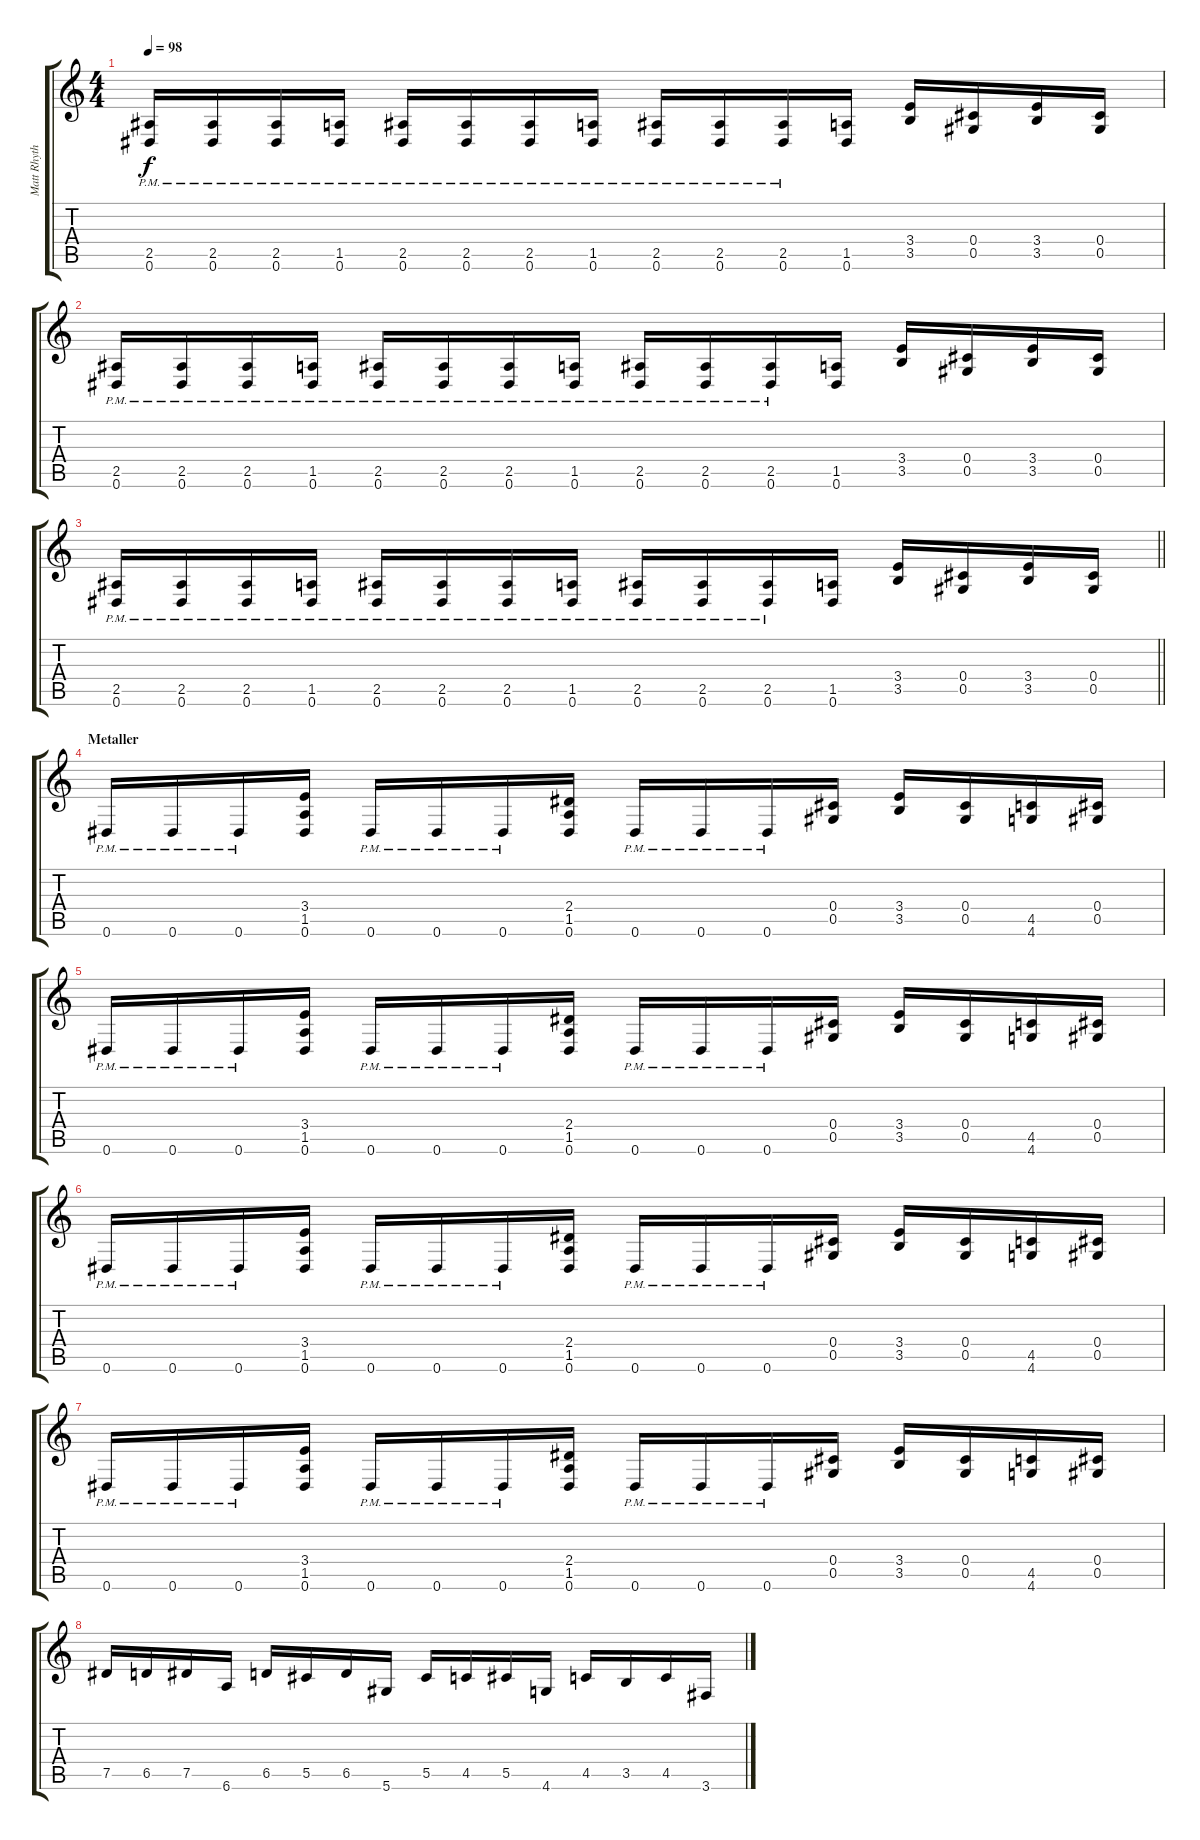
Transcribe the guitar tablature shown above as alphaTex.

\track ("Matt Rhythm" "Matt Rhyth") {instrument distortionguitar}
\staff {score tabs}
\tuning (Eb4 Bb3 Gb3 Db3 Ab2 Eb2) {hide}
\ts (4 4)
\tempo 98
\clef g2
\ks c
(2.5{pm} 0.6{pm}).16{dy f} (2.5{pm} 0.6{pm}).16 (2.5{pm} 0.6{pm}).16 (1.5{pm} 0.6{pm}).16 (2.5{pm} 0.6{pm}).16 (2.5{pm} 0.6{pm}).16 (2.5{pm} 0.6{pm}).16 (1.5{pm} 0.6{pm}).16 (2.5{pm} 0.6{pm}).16 (2.5{pm} 0.6{pm}).16 (2.5{pm} 0.6{pm}).16 (1.5 0.6).16 (3.4 3.5).16 (0.4 0.5).16 (3.4 3.5).16 (0.4 0.5).16 |
(2.5{pm} 0.6{pm}).16 (2.5{pm} 0.6{pm}).16 (2.5{pm} 0.6{pm}).16 (1.5{pm} 0.6{pm}).16 (2.5{pm} 0.6{pm}).16 (2.5{pm} 0.6{pm}).16 (2.5{pm} 0.6{pm}).16 (1.5{pm} 0.6{pm}).16 (2.5{pm} 0.6{pm}).16 (2.5{pm} 0.6{pm}).16 (2.5{pm} 0.6{pm}).16 (1.5 0.6).16 (3.4 3.5).16 (0.4 0.5).16 (3.4 3.5).16 (0.4 0.5).16 |
\barLineRight lightlight
(2.5{pm} 0.6{pm}).16 (2.5{pm} 0.6{pm}).16 (2.5{pm} 0.6{pm}).16 (1.5{pm} 0.6{pm}).16 (2.5{pm} 0.6{pm}).16 (2.5{pm} 0.6{pm}).16 (2.5{pm} 0.6{pm}).16 (1.5{pm} 0.6{pm}).16 (2.5{pm} 0.6{pm}).16 (2.5{pm} 0.6{pm}).16 (2.5{pm} 0.6{pm}).16 (1.5 0.6).16 (3.4 3.5).16 (0.4 0.5).16 (3.4 3.5).16 (0.4 0.5).16 |
\section ("" "Metaller")
0.6{pm}.16 0.6{pm}.16 0.6{pm}.16 (3.4 1.5 0.6).16 0.6{pm}.16 0.6{pm}.16 0.6{pm}.16 (2.4 1.5 0.6).16 0.6{pm}.16 0.6{pm}.16 0.6{pm}.16 (0.4 0.5).16 (3.4 3.5).16 (0.4 0.5).16 (4.5 4.6).16 (0.4 0.5).16 |
0.6{pm}.16 0.6{pm}.16 0.6{pm}.16 (3.4 1.5 0.6).16 0.6{pm}.16 0.6{pm}.16 0.6{pm}.16 (2.4 1.5 0.6).16 0.6{pm}.16 0.6{pm}.16 0.6{pm}.16 (0.4 0.5).16 (3.4 3.5).16 (0.4 0.5).16 (4.5 4.6).16 (0.4 0.5).16 |
0.6{pm}.16 0.6{pm}.16 0.6{pm}.16 (3.4 1.5 0.6).16 0.6{pm}.16 0.6{pm}.16 0.6{pm}.16 (2.4 1.5 0.6).16 0.6{pm}.16 0.6{pm}.16 0.6{pm}.16 (0.4 0.5).16 (3.4 3.5).16 (0.4 0.5).16 (4.5 4.6).16 (0.4 0.5).16 |
0.6{pm}.16 0.6{pm}.16 0.6{pm}.16 (3.4 1.5 0.6).16 0.6{pm}.16 0.6{pm}.16 0.6{pm}.16 (2.4 1.5 0.6).16 0.6{pm}.16 0.6{pm}.16 0.6{pm}.16 (0.4 0.5).16 (3.4 3.5).16 (0.4 0.5).16 (4.5 4.6).16 (0.4 0.5).16 |
7.5.16 6.5.16 7.5.16 6.6.16 6.5.16 5.5.16 6.5.16 5.6.16 5.5.16 4.5.16 5.5.16 4.6.16 4.5.16 3.5.16 4.5.16 3.6.16
